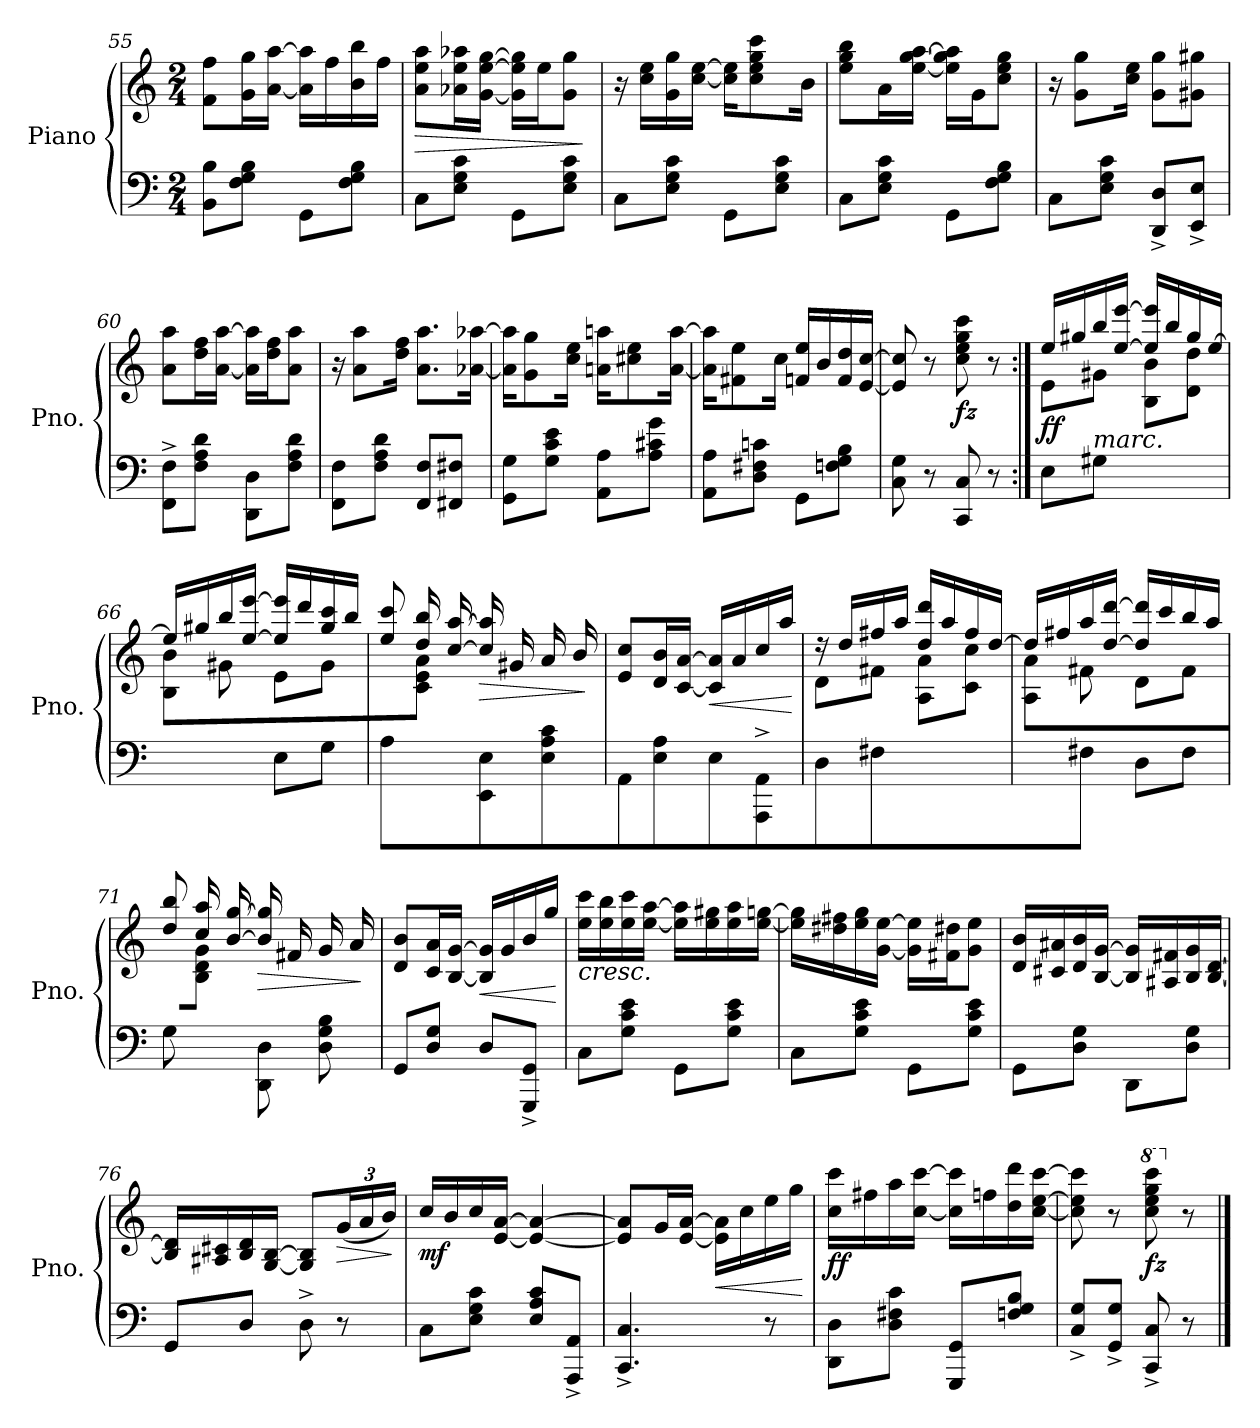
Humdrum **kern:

**kern	**kern	**dynam
*part1	*part1	*part1
*staff2	*staff1	*staff1/2
*I"Piano	*	*
*I'Pno.	*	*
*clefF4	*clefG2	*
*k[]	*k[]	*
*M2/4	*M2/4	*
=55	=55	=55
8BB\ 8B\L	8f\ 8ff\L	.
8F\ 8G\ 8B\J	16g\ 16gg\L	.
.	[16a\ [16aa\JJ	.
8GG\L	16a\] 16aa\]LL	.
.	16ff\	.
8F\ 8G\ 8B\J	16b\ 16bb\	.
.	16ff\JJ	.
=56	=56	=56
!	!	!LO:HP:b
8C\L	8a\ 8ee\ 8aa\L	>
8E\ 8G\ 8c\J	16a-X\ 16ee\ 16aa-X\L	.
.	[16g\ [16ee\ [16gg\JJ	.
8GG\L	16g\] 16ee\] 16gg\]LL	.
.	16ee\J	.
8E\ 8G\ 8c\J	8g\ 8gg\J	.
.	.	]
=57	=57	=57
8C\L	16r	.
.	16cc\ 16ee\LL	.
8E\ 8G\ 8c\J	16g\ 16gg\	.
.	[16cc\ [16ee\JJ	.
8GG\L	16cc\] 16ee\]KL	.
.	8cc\ 8ee\ 8gg\ 8ccc\	.
8E\ 8G\ 8c\J	.	.
.	16b\Jk	.
=58	=58	=58
8C\L	8ee\ 8gg\ 8bb\L	.
8E\ 8G\ 8c\J	16a\L	.
.	[16ee\ [16gg\ [16aa\JJ	.
8GG\L	16ee\] 16gg\] 16aa\]LL	.
.	16g\J	.
8F\ 8G\ 8B\J	8cc\ 8ee\ 8gg\J	.
!!LO:LB:g=z
=59	=59	=59
8C\L	16r	.
.	8g\ 8gg\L	.
8E\ 8G\ 8c\J	.	.
.	16cc\ 16ee\Jk	.
8DD/^ 8D/^L	8g\ 8gg\L	.
8EE/^ 8E/^J	8g#X\ 8gg#X\J	.
=60	=60	=60
8FF\^ 8F\^L	8a\ 8aa\L	.
8F\ 8A\ 8d\J	16dd\ 16ff\L	.
.	[16a\ [16aa\JJ	.
8DD\ 8D\L	16a\] 16aa\]LL	.
.	16dd\ 16ff\J	.
8F\ 8A\ 8d\J	8a\ 8aa\J	.
=61	=61	=61
8FF\ 8F\L	16r	.
.	8a\ 8aa\L	.
8F\ 8A\ 8d\J	.	.
.	16dd\ 16ff\Jk	.
8FF/ 8F/L	8.a\ 8.aa\L	.
8FF#X/ 8F#X/J	.	.
.	[16a-X\ [16aa-X\Jk	.
=62	=62	=62
8GG\ 8G\L	16a-\] 16aa-\]KL	.
.	8g\ 8gg\	.
8G\ 8c\ 8e\J	.	.
.	16cc\ 16ee\Jk	.
8AA\ 8A\L	16an\ 16aan\KL	.
.	8cc#X\ 8ee\	.
8A\ 8c#X\ 8g\J	.	.
.	[16a\ [16aa\Jk	.
=63	=63	=63
8AA\ 8A\L	16a\] 16aa\]KL	.
.	8f#X\ 8ee\	.
8D\ 8F#X\ 8cn\J	.	.
.	16cc\Jk	.
8GG\L	16fn/ 16ee/LL	.
.	16b/	.
8Fn\ 8G\ 8B\J	16f/ 16dd/	.
.	[16e/ [16cc/JJ	.
=64	=64	=64
8C\ 8G\	8e/] 8cc/]	.
8r	8r	.
!	!	!LO:DY:b
8CC/ 8C/	8cc\ 8ee\ 8gg\ 8ccc\	fz
8r	8r	.
!!LO:LB:g=z
=65:|!	=65:|!	=65:|!
*	*^	*
*	*	*^	*
!	!	!	!	!LO:DY:b
8E\L	16ee/LL	8e\L	4ryy	ff
.	16gg#X/	.	.	.
!LO:TX:a:i:t=marc.	!	!	!	!
8G#X\J	16bb/	8g#X\J	.	.
.	[16ee/ [16eee/JJ	.	.	.
4ryy	16ee/] 16eee/]LL	4ryy	8B\ 8b\L	.
.	16bb/	.	.	.
.	16gg#/	.	8d\ 8dd\J	.
.	[16ee/JJ	.	.	.
=66	=66	=66	=66	=66
8ryy	16ee/LL]	8ryy	8B\ 8b\L	.
.	16gg#X/	.	.	.
8G#X\J	16bb/	8g#X\	4.ryy	.
.	[16ee/ [16eee/JJ	.	.	.
8E\L	16ee/] 16eee/]LL	8e\L	.	.
.	16ddd/	.	.	.
8G#\J	16gg#/ 16ccc/	8g#\J	.	.
.	16bb/JJ	.	.	.
*	*	*v	*v	*
=67	=67	=67	=67
8A\L	8ee/ 8ccc/L	8ryy	.
8ryy	16dd/ 16bb/L	8c\ 8e\ 8a\J	.
.	[16cc/ [16aa/JJ	.	.
!	!	!	!LO:HP:b
8EE\ 8E\L	16cc/] 16aa/]LL	4ryy	>
.	16g#X/	.	.
8E\ 8A\ 8c\J	16a/	.	.
.	16b/JJ	.	.
*	*v	*v	*
.	.	]
=68	=68	=68
8AA\L	8e/ 8cc/L	.
8E\ 8A\J	16d/ 16b/L	.
.	[16c/ [16a/JJ	.
!	!	!LO:HP:b
8E/L	16c/] 16a/]LL	<
.	16a/	.
8AAA/^ 8AA/^J	16cc/	.
.	16aa/JJ	.
.	.	[
=69	=69	=69
*	*^	*
*	*	*^	*
8D\L	16rdd	8d\L	4ryy	.
.	16dd/LL	.	.	.
8F#X\J	16ff#X/	8f#X\J	.	.
.	16aa/JJ	.	.	.
4ryy	16dd/ 16ddd/LL	4ryy	8A\ 8a\L	.
.	16aa/	.	.	.
.	16ff#/	.	8c\ 8cc\J	.
.	[16dd/JJ	.	.	.
!!LO:LB:g=z	!!	!!
=70	=70	=70	=70	=70
8ryy	16dd/LL]	8ryy	8A\ 8a\L	.
.	16ff#X/	.	.	.
8F#X\J	16aa/	8f#X\	4.ryy	.
.	[16dd/ [16ddd/JJ	.	.	.
8D\L	16dd/] 16ddd/]LL	8d\L	.	.
.	16ccc/	.	.	.
8F#\J	16bb/	8f#\J	.	.
.	16aa/JJ	.	.	.
*	*	*v	*v	*
=71	=71	=71	=71
8G\L	8dd/ 8bb/L	8ryy	.
8ryy	16cc/ 16aa/L	8B\ 8d\ 8g\J	.
.	[16b/ [16gg/JJ	.	.
!	!	!	!LO:HP:b
8DD\ 8D\L	16b/] 16gg/]LL	4ryy	>
.	16f#X/	.	.
8D\ 8G\ 8B\J	16g/	.	.
.	16a/JJ	.	.
*	*v	*v	*
.	.	]
=72	=72	=72
8GG/L	8d/ 8b/L	.
8D/ 8G/J	16c/ 16a/L	.
.	[16B/ [16g/JJ	.
!	!	!LO:HP:b
8D/L	16B/] 16g/]LL	<
.	16g/	.
8GGG/^ 8GG/^J	16b/	.
.	16gg/JJ	.
.	.	[
=73	=73	=73
!	!LO:TX:b:i:t=cresc.	!
8C\L	16ee\ 16ccc\LL	.
.	16ee\ 16bb\	.
8G\ 8c\ 8e\J	16ee\ 16ccc\	.
.	[16ee\ [16aa\JJ	.
8GG\L	16ee\] 16aa\]LL	.
.	16ee\ 16gg#X\	.
8G\ 8c\ 8e\J	16ee\ 16aa\	.
.	[16ee\ [16ggn\JJ	.
=74	=74	=74
8C\L	16ee\] 16gg\]LL	.
.	16dd#X\ 16ff#X\	.
8G\ 8c\ 8e\J	16ee\ 16gg\	.
.	[16g\ [16ee\JJ	.
8GG\L	16g\] 16ee\]LL	.
.	16f#X\ 16dd#X\J	.
8G\ 8c\ 8e\J	8g\ 8ee\J	.
!!LO:PB:g=z
=75	=75	=75
8GG\L	16d/ 16b/LL	.
.	16c#X/ 16a#X/	.
8D\ 8G\J	16d/ 16b/	.
.	[16B/ [16g/JJ	.
8DD\L	16B/] 16g/]LL	.
.	16A#X/ 16f#X/	.
8D\ 8G\J	16B/ 16g/	.
.	[16B/ [16d/JJ	.
=76	=76	=76
8GG/L	16B/] 16d/]LL	.
.	16A#X/ 16c#X/	.
8D/J	16B/ 16d/	.
.	[16G/ [16B/JJ	.
8D^\	8G/] 8B/]L	.
*	*Xbrackettup	*
!	!	!LO:HP:b
8r	(<24g/L	>
.	24a/	.
.	24b/JJ)	.
.	.	]
=77	=77	=77
!	!	!LO:DY:b
8C\L	16cc/LL	mf
.	16b/	.
8E\ 8G\ 8c\J	16cc/	.
.	[16e/ [16a/JJ	.
8E/ 8A/ 8c/L	4e/_ 4a/_	.
8AAA/^ 8AA/^J	.	.
=78	=78	=78
4.CC/^ 4.C/^	8e/] 8a/]L	.
.	16g/L	.
.	[16e/ [16a/JJ	.
!	!	!LO:HP:b
.	16e\] 16a\]LL	<
.	16cc\	.
8r	16ee\	.
.	16gg\JJ	.
.	.	[
=79	=79	=79
!	!	!LO:DY:b
8DD\ 8D\L	16cc\ 16ccc\LL	ff
.	16ff#X\	.
8D\ 8F#X\ 8c\J	16aa\	.
.	[16cc\ [16ccc\JJ	.
8GGG/ 8GG/L	16cc\] 16ccc\]LL	.
.	16ffn\	.
8Fn/ 8G/ 8B/J	16dd\ 16ddd\	.
.	[16cc\ [16ee\ [16ccc\JJ	.
=80	=80	=80
8C/^ 8G/^L	8cc\] 8ee\] 8ccc\]	.
8GG/^ 8G/^J	8r	.
*	*8va	*
!	!	!LO:DY:b
8CC/^ 8C/^	8ccc\ 8eee\ 8ggg\ 8cccc\	fz
*	*X8va	*
8r	8r	.
==	==	==
*-	*-	*-
